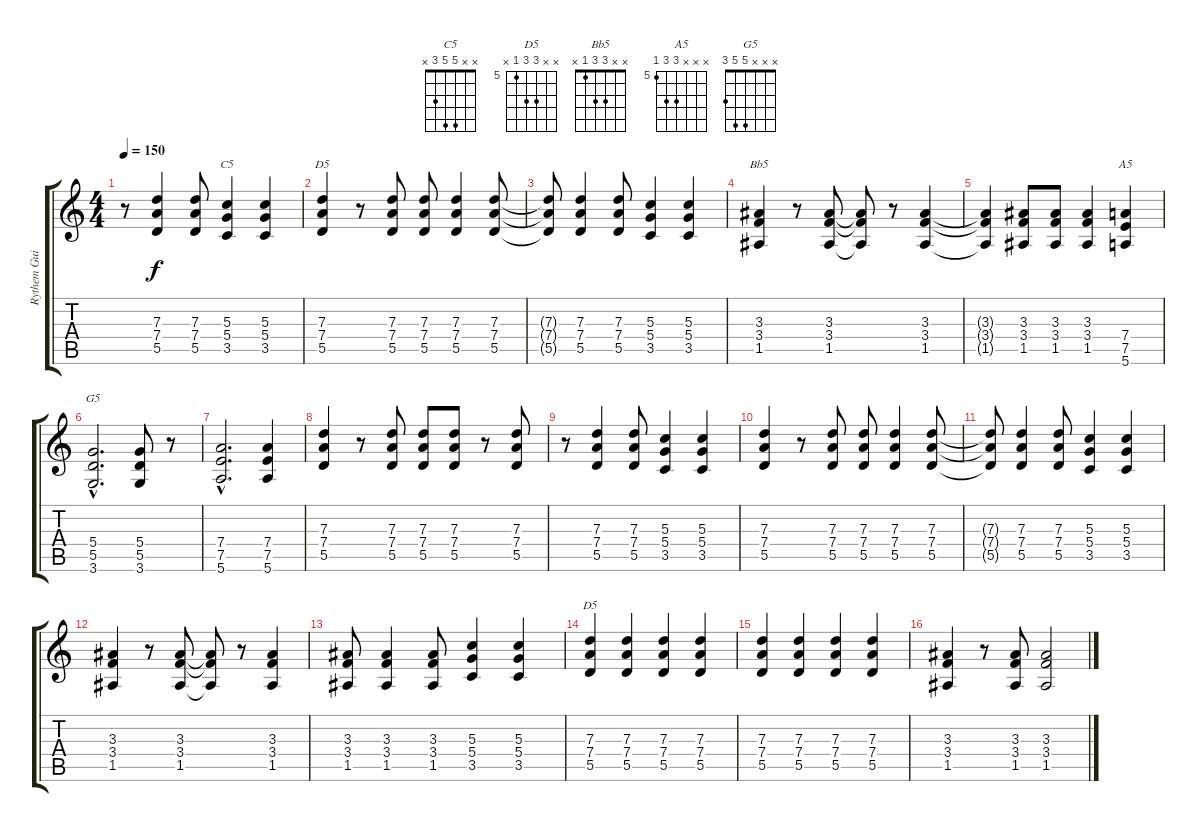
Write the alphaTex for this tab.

\track ("Rythem Guitar" "Rythem Gui") {instrument distortionguitar}
\staff {score tabs}
\tuning (E4 B3 G3 D3 A2 E2) {hide}
\chord ("C5" x x 5 5 3 x)
\chord ("D5" x 3 2 0 x x)
\chord ("Bb5" x x 3 3 1 x)
\chord ("A5" x x x 7 7 5) {firstfret 5}
\chord ("G5" x x x 5 5 3)
\chord ("D5" x x 7 7 5 x) {firstfret 5}
\ts (4 4)
\tempo 150
\clef g2
\ks c
r.8{dy f} (7.3 7.4 5.5).4 (7.3 7.4 5.5).8 (5.3 5.4 3.5).4{ch "C5"} (5.3 5.4 3.5).4 |
(7.3 7.4 5.5).4{ch "D5"} r.8 (7.3 7.4 5.5).8 (7.3 7.4 5.5).8 (7.3 7.4 5.5).4 (7.3 7.4 5.5).8 |
(7.3{t} 7.4{t} 5.5{t}).8 (7.3 7.4 5.5).4 (7.3 7.4 5.5).8 (5.3 5.4 3.5).4 (5.3 5.4 3.5).4 |
(3.3 3.4 1.5).4{ch "Bb5"} r.8 (3.3 3.4 1.5).8 (3.3{t} 3.4{t} 1.5{t}).8 r.8 (3.3 3.4 1.5).4 |
(3.3{t} 3.4{t} 1.5{t}).4 (3.3 3.4 1.5).8 (3.3 3.4 1.5).8 (3.3 3.4 1.5).4 (7.4 7.5 5.6).4{ch "A5"} |
(5.4{hac} 5.5{hac} 3.6{hac}).2{d ch "G5"} (5.4 5.5 3.6).8 r.8 |
(7.4{hac} 7.5{hac} 5.6{hac}).2{d} (7.4 7.5 5.6).4 |
(7.3 7.4 5.5).4 r.8 (7.3 7.4 5.5).8 (7.3 7.4 5.5).8 (7.3 7.4 5.5).8 r.8 (7.3 7.4 5.5).8 |
r.8 (7.3 7.4 5.5).4 (7.3 7.4 5.5).8 (5.3 5.4 3.5).4 (5.3 5.4 3.5).4 |
(7.3 7.4 5.5).4 r.8 (7.3 7.4 5.5).8 (7.3 7.4 5.5).8 (7.3 7.4 5.5).4 (7.3 7.4 5.5).8 |
(7.3{t} 7.4{t} 5.5{t}).8 (7.3 7.4 5.5).4 (7.3 7.4 5.5).8 (5.3 5.4 3.5).4 (5.3 5.4 3.5).4 |
(3.3 3.4 1.5).4 r.8 (3.3 3.4 1.5).8 (3.3{t} 3.4{t} 1.5{t}).8 r.8 (3.3 3.4 1.5).4 |
(3.3 3.4 1.5).8 (3.3 3.4 1.5).4 (3.3 3.4 1.5).8 (5.3 5.4 3.5).4 (5.3 5.4 3.5).4 |
(7.3 7.4 5.5).4{ch "D5"} (7.3 7.4 5.5).4 (7.3 7.4 5.5).4 (7.3 7.4 5.5).4 |
(7.3 7.4 5.5).4 (7.3 7.4 5.5).4 (7.3 7.4 5.5).4 (7.3 7.4 5.5).4 |
(3.3 3.4 1.5).4 r.8 (3.3 3.4 1.5).8 (3.3 3.4 1.5).2
